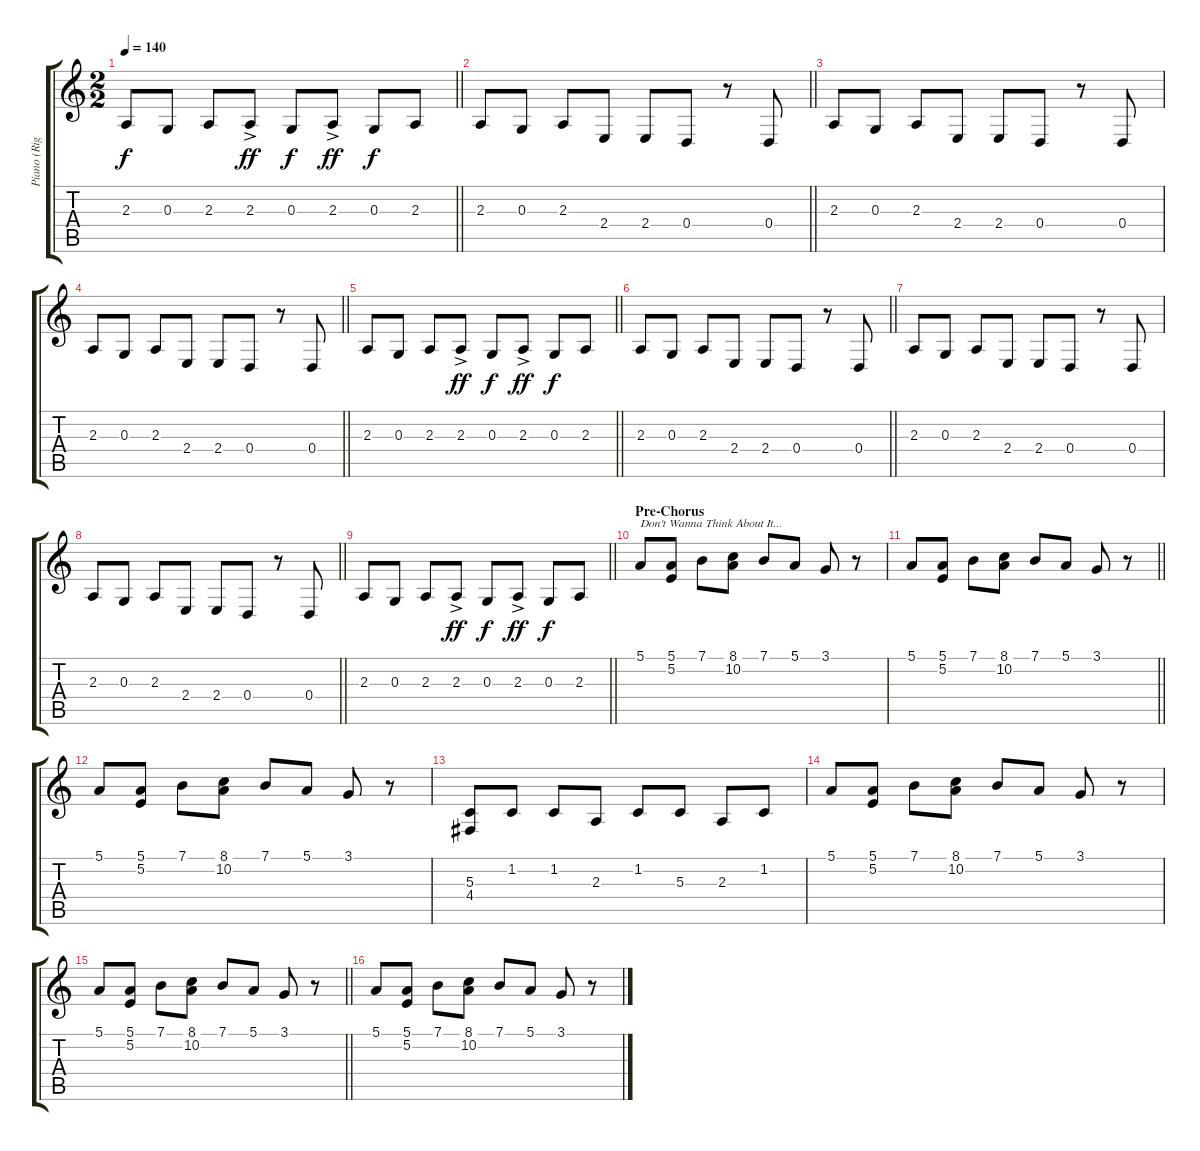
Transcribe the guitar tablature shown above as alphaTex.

\track ("Piano (Right Hand)" "Piano (Rig") {instrument acousticgrandpiano}
\staff {score tabs}
\tuning (E4 B3 G3 D3 A2 E2) {hide}
\ts (2 2)
\tempo 140
\clef g2
\barLineRight lightlight
\ks c
2.3.8{dy f} 0.3.8 2.3.8 2.3{ac}.8{dy ff} 0.3.8{dy f} 2.3{ac}.8{dy ff} 0.3.8{dy f} 2.3.8 |
\barLineRight lightlight
2.3.8 0.3.8 2.3.8 2.4.8 2.4.8 0.4.8 r.8 0.4.8 |
2.3.8 0.3.8 2.3.8 2.4.8 2.4.8 0.4.8 r.8 0.4.8 |
\barLineRight lightlight
2.3.8 0.3.8 2.3.8 2.4.8 2.4.8 0.4.8 r.8 0.4.8 |
\barLineRight lightlight
2.3.8 0.3.8 2.3.8 2.3{ac}.8{dy ff} 0.3.8{dy f} 2.3{ac}.8{dy ff} 0.3.8{dy f} 2.3.8 |
\barLineRight lightlight
2.3.8 0.3.8 2.3.8 2.4.8 2.4.8 0.4.8 r.8 0.4.8 |
2.3.8 0.3.8 2.3.8 2.4.8 2.4.8 0.4.8 r.8 0.4.8 |
\barLineRight lightlight
2.3.8 0.3.8 2.3.8 2.4.8 2.4.8 0.4.8 r.8 0.4.8 |
\barLineRight lightlight
2.3.8 0.3.8 2.3.8 2.3{ac}.8{dy ff} 0.3.8{dy f} 2.3{ac}.8{dy ff} 0.3.8{dy f} 2.3.8 |
\section ("" "Pre-Chorus")
5.1.8{txt "Don't Wanna Think About It..."} (5.1 5.2).8 7.1.8 (8.1 10.2).8 7.1.8 5.1.8 3.1.8 r.8 |
\barLineRight lightlight
5.1.8 (5.1 5.2).8 7.1.8 (8.1 10.2).8 7.1.8 5.1.8 3.1.8 r.8 |
5.1.8 (5.1 5.2).8 7.1.8 (8.1 10.2).8 7.1.8 5.1.8 3.1.8 r.8 |
(5.3 4.4).8 1.2.8 1.2.8 2.3.8 1.2.8 5.3.8 2.3.8 1.2.8 |
5.1.8 (5.1 5.2).8 7.1.8 (8.1 10.2).8 7.1.8 5.1.8 3.1.8 r.8 |
\barLineRight lightlight
5.1.8 (5.1 5.2).8 7.1.8 (8.1 10.2).8 7.1.8 5.1.8 3.1.8 r.8 |
5.1.8 (5.1 5.2).8 7.1.8 (8.1 10.2).8 7.1.8 5.1.8 3.1.8 r.8
